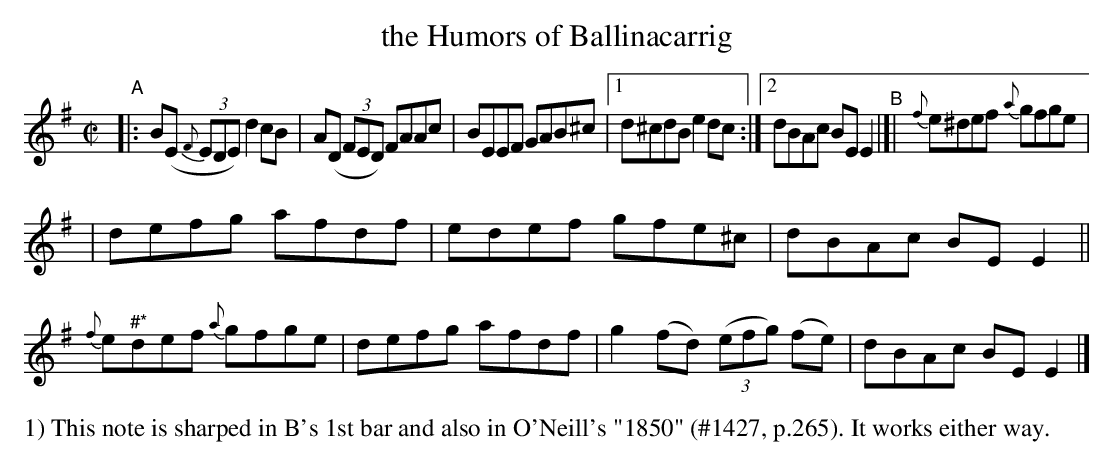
X:1
T: the Humors of Ballinacarrig
M: C|
L: 1/8
K: Em
"^A"|: B(E (3{F}EDE) d2cB | A(D (3FED) FAAc | BEEF GAB^c |[1 d^cdB e2dc :|[2 dBAc BEE2 "^B"|[| {f}e^def {a}gfge |
| defg afdf | edef gfe^c | dBAc BEE2 || {f}e"^#*"def {a}gfge | defg afdf | g2(fd) (3(efg) (fe) | dBAc BEE2 |]
